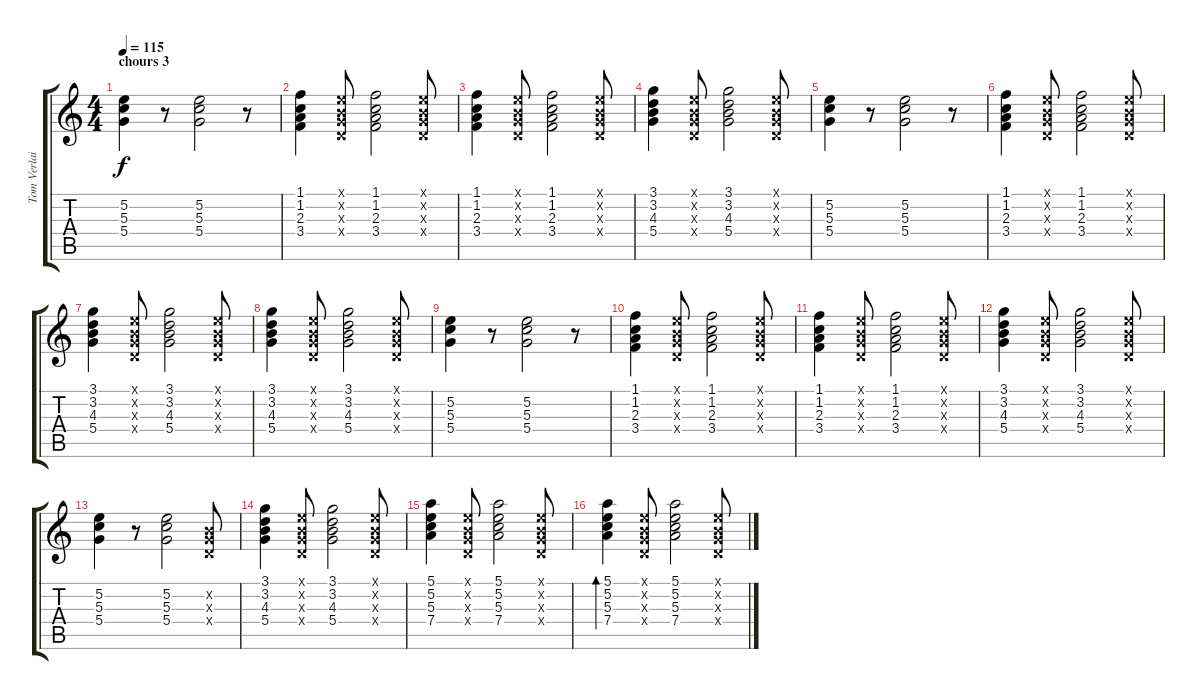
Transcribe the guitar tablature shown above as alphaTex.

\track ("Tom Verlaine" "Tom Verlai") {instrument acousticguitarsteel}
\staff {score tabs}
\tuning (E4 B3 G3 D3 A2 E2) {hide}
\ts (4 4)
\section ("" "chours 3")
\tempo 115
\clef g2
\ks c
(5.2 5.3 5.4).4{dy f volume 10} r.8 (5.2 5.3 5.4).2 r.8 |
(1.1 1.2 2.3 3.4).4 (0.1{x} 0.2{x} 0.3{x} 0.4{x}).8 (1.1 1.2 2.3 3.4).2 (0.1{x} 0.2{x} 0.3{x} 0.4{x}).8 |
(1.1 1.2 2.3 3.4).4 (0.1{x} 0.2{x} 0.3{x} 0.4{x}).8 (1.1 1.2 2.3 3.4).2 (0.1{x} 0.2{x} 0.3{x} 0.4{x}).8 |
(3.1 3.2 4.3 5.4).4 (0.1{x} 0.2{x} 0.3{x} 0.4{x}).8 (3.1 3.2 4.3 5.4).2 (0.1{x} 0.2{x} 0.3{x} 0.4{x}).8 |
(5.2 5.3 5.4).4 r.8 (5.2 5.3 5.4).2 r.8 |
(1.1 1.2 2.3 3.4).4 (0.1{x} 0.2{x} 0.3{x} 0.4{x}).8 (1.1 1.2 2.3 3.4).2 (0.1{x} 0.2{x} 0.3{x} 0.4{x}).8 |
(3.1 3.2 4.3 5.4).4 (0.1{x} 0.2{x} 0.3{x} 0.4{x}).8 (3.1 3.2 4.3 5.4).2 (0.1{x} 0.2{x} 0.3{x} 0.4{x}).8 |
(3.1 3.2 4.3 5.4).4 (0.1{x} 0.2{x} 0.3{x} 0.4{x}).8 (3.1 3.2 4.3 5.4).2 (0.1{x} 0.2{x} 0.3{x} 0.4{x}).8 |
(5.2 5.3 5.4).4 r.8 (5.2 5.3 5.4).2 r.8 |
(1.1 1.2 2.3 3.4).4 (0.1{x} 0.2{x} 0.3{x} 0.4{x}).8 (1.1 1.2 2.3 3.4).2 (0.1{x} 0.2{x} 0.3{x} 0.4{x}).8 |
(1.1 1.2 2.3 3.4).4 (0.1{x} 0.2{x} 0.3{x} 0.4{x}).8 (1.1 1.2 2.3 3.4).2 (0.1{x} 0.2{x} 0.3{x} 0.4{x}).8 |
(3.1 3.2 4.3 5.4).4 (0.1{x} 0.2{x} 0.3{x} 0.4{x}).8 (3.1 3.2 4.3 5.4).2 (0.1{x} 0.2{x} 0.3{x} 0.4{x}).8 |
(5.2 5.3 5.4).4 r.8 (5.2 5.3 5.4).2 (0.2{x} 0.3{x} 0.4{x}).8 |
(3.1 3.2 4.3 5.4).4 (0.1{x} 0.2{x} 0.3{x} 0.4{x}).8 (3.1 3.2 4.3 5.4).2 (0.1{x} 0.2{x} 0.3{x} 0.4{x}).8 |
(5.1 5.2 5.3 7.4).4 (0.1{x} 0.2{x} 0.3{x} 0.4{x}).8 (5.1 5.2 5.3 7.4).2 (0.1{x} 0.2{x} 0.3{x} 0.4{x}).8 |
(5.1 5.2 5.3 7.4).4{bd 480} (0.1{x} 0.2{x} 0.3{x} 0.4{x}).8 (5.1 5.2 5.3 7.4).2 (0.1{x} 0.2{x} 0.3{x} 0.4{x}).8
